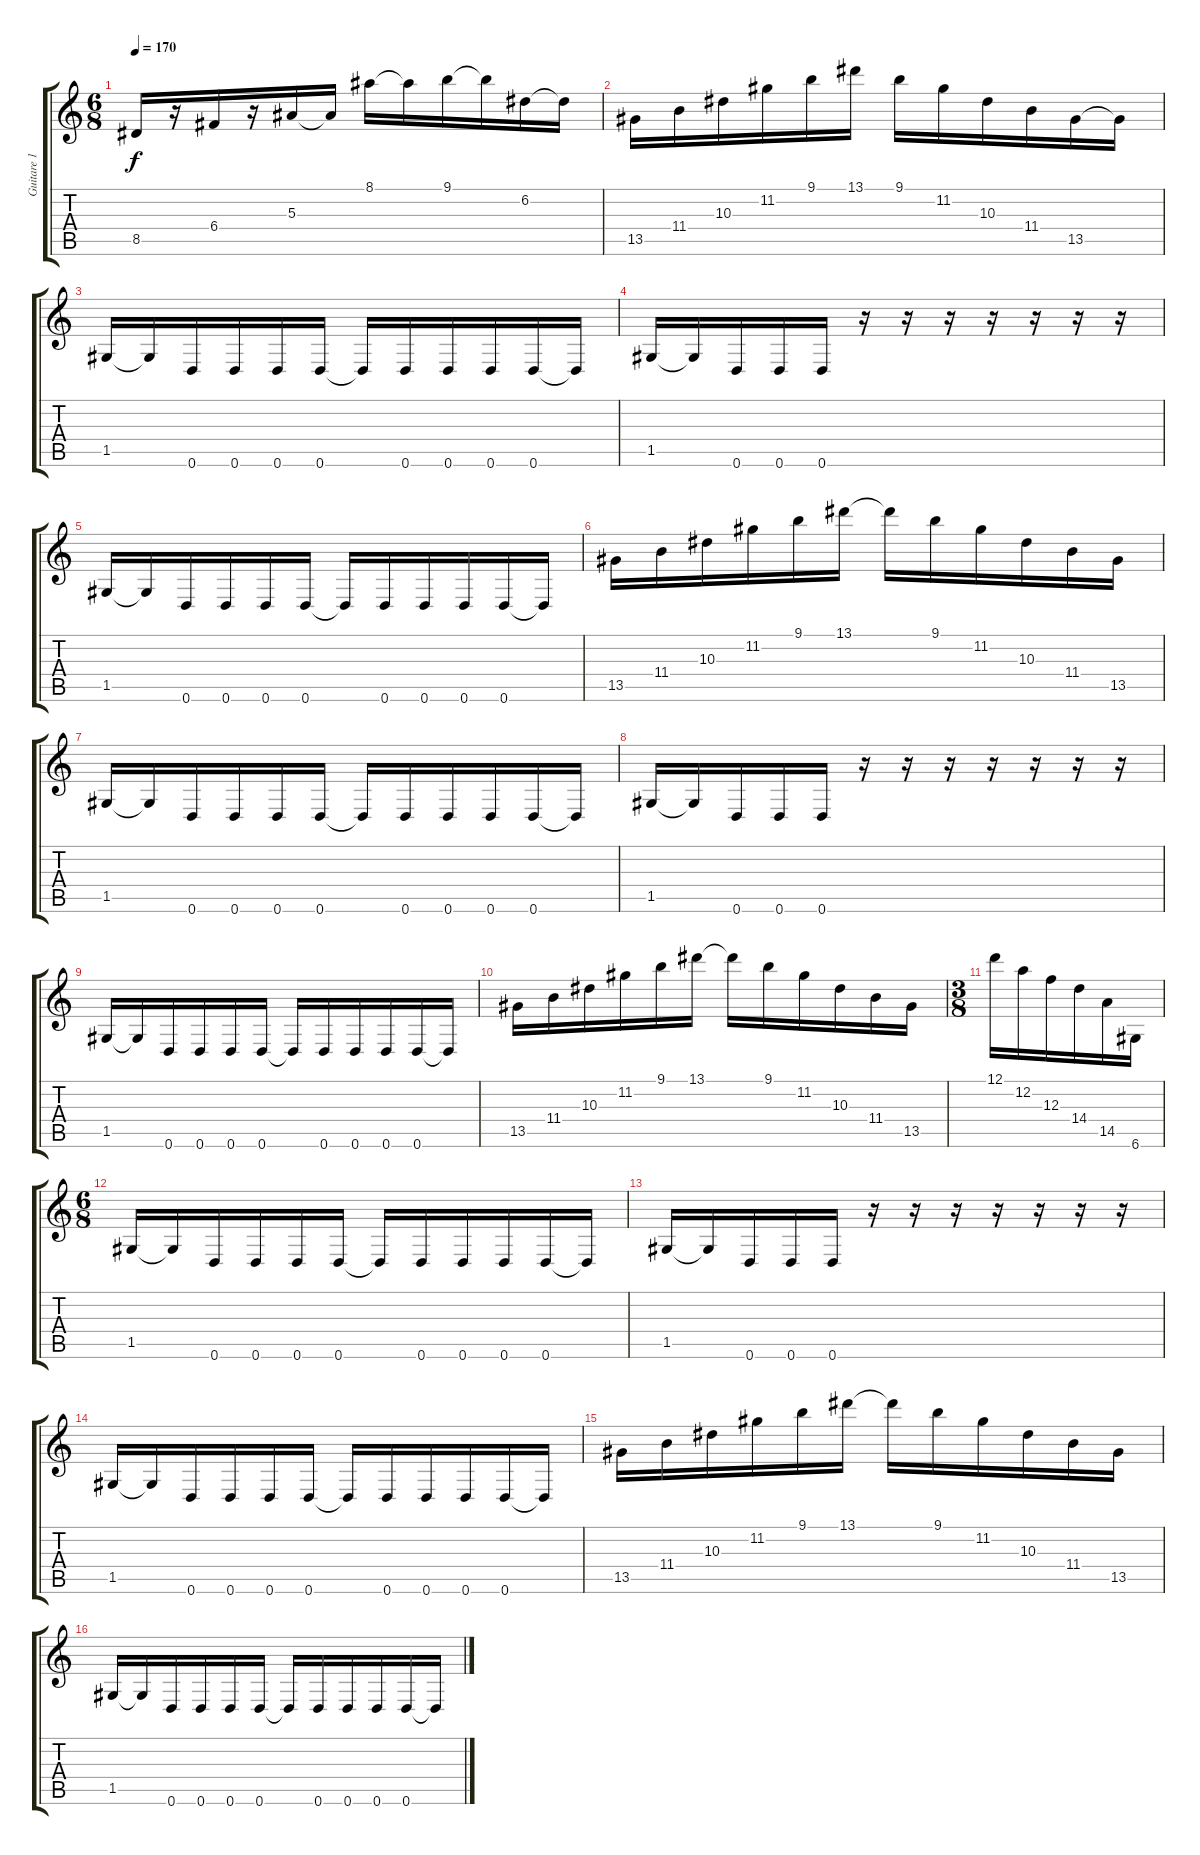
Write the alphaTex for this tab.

\track ("Guitare 1" "Guitare 1") {instrument distortionguitar}
\staff {score tabs}
\tuning (D4 A3 F3 C3 G2 D2) {hide}
\ts (6 8)
\tempo 170
\clef g2
\ks c
8.5.16{dy f} r.16 6.4.16 r.16 5.3.16 5.3{t}.16 8.1.16 8.1{t}.16 9.1.16 9.1{t}.16 6.2.16 6.2{t}.16 |
13.5.16 11.4.16 10.3.16 11.2.16 9.1.16 13.1.16 9.1.16 11.2.16 10.3.16 11.4.16 13.5.16 13.5{t}.16 |
1.5.16 1.5{t}.16 0.6.16 0.6.16 0.6.16 0.6.16 0.6{t}.16 0.6.16 0.6.16 0.6.16 0.6.16 0.6{t}.16 |
1.5.16 1.5{t}.16 0.6.16 0.6.16 0.6.16 r.16 r.16 r.16 r.16 r.16 r.16 r.16 |
1.5.16 1.5{t}.16 0.6.16 0.6.16 0.6.16 0.6.16 0.6{t}.16 0.6.16 0.6.16 0.6.16 0.6.16 0.6{t}.16 |
13.5.16 11.4.16 10.3.16 11.2.16 9.1.16 13.1.16 13.1{t}.16 9.1.16 11.2.16 10.3.16 11.4.16 13.5.16 |
1.5.16 1.5{t}.16 0.6.16 0.6.16 0.6.16 0.6.16 0.6{t}.16 0.6.16 0.6.16 0.6.16 0.6.16 0.6{t}.16 |
1.5.16 1.5{t}.16 0.6.16 0.6.16 0.6.16 r.16 r.16 r.16 r.16 r.16 r.16 r.16 |
1.5.16 1.5{t}.16 0.6.16 0.6.16 0.6.16 0.6.16 0.6{t}.16 0.6.16 0.6.16 0.6.16 0.6.16 0.6{t}.16 |
13.5.16 11.4.16 10.3.16 11.2.16 9.1.16 13.1.16 13.1{t}.16 9.1.16 11.2.16 10.3.16 11.4.16 13.5.16 |
\ts (3 8)
12.1.16 12.2.16 12.3.16 14.4.16 14.5.16 6.6.16 |
\ts (6 8)
1.5.16 1.5{t}.16 0.6.16 0.6.16 0.6.16 0.6.16 0.6{t}.16 0.6.16 0.6.16 0.6.16 0.6.16 0.6{t}.16 |
1.5.16 1.5{t}.16 0.6.16 0.6.16 0.6.16 r.16 r.16 r.16 r.16 r.16 r.16 r.16 |
1.5.16 1.5{t}.16 0.6.16 0.6.16 0.6.16 0.6.16 0.6{t}.16 0.6.16 0.6.16 0.6.16 0.6.16 0.6{t}.16 |
13.5.16 11.4.16 10.3.16 11.2.16 9.1.16 13.1.16 13.1{t}.16 9.1.16 11.2.16 10.3.16 11.4.16 13.5.16 |
1.5.16 1.5{t}.16 0.6.16 0.6.16 0.6.16 0.6.16 0.6{t}.16 0.6.16 0.6.16 0.6.16 0.6.16 0.6{t}.16
